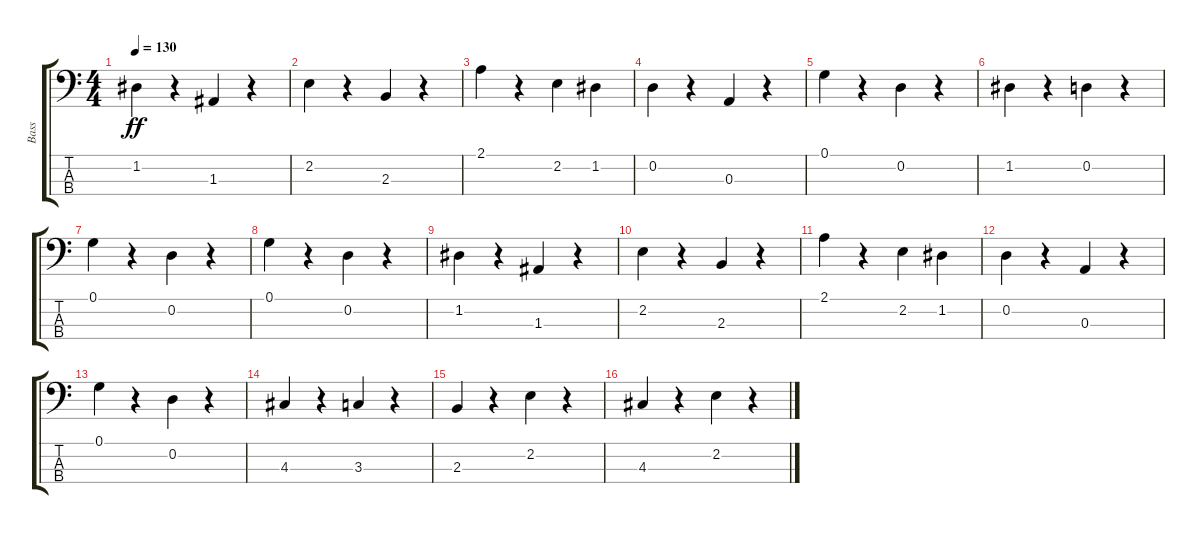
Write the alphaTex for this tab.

\track ("Bass" "Bass") {instrument electricbasspick}
\staff {score tabs}
\tuning (G2 D2 A1 E1) {hide}
\ts (4 4)
\tempo 130
\clef f4
\ks c
1.2.4{dy ff} r.4 1.3.4 r.4 |
2.2.4 r.4 2.3.4 r.4 |
2.1.4 r.4 2.2.4 1.2.4 |
0.2.4 r.4 0.3.4 r.4 |
0.1.4 r.4 0.2.4 r.4 |
1.2.4 r.4 0.2.4 r.4 |
0.1.4 r.4 0.2.4 r.4 |
0.1.4 r.4 0.2.4 r.4 |
1.2.4 r.4 1.3.4 r.4 |
2.2.4 r.4 2.3.4 r.4 |
2.1.4 r.4 2.2.4 1.2.4 |
0.2.4 r.4 0.3.4 r.4 |
0.1.4 r.4 0.2.4 r.4 |
4.3.4 r.4 3.3.4 r.4 |
2.3.4 r.4 2.2.4 r.4 |
4.3.4 r.4 2.2.4 r.4
